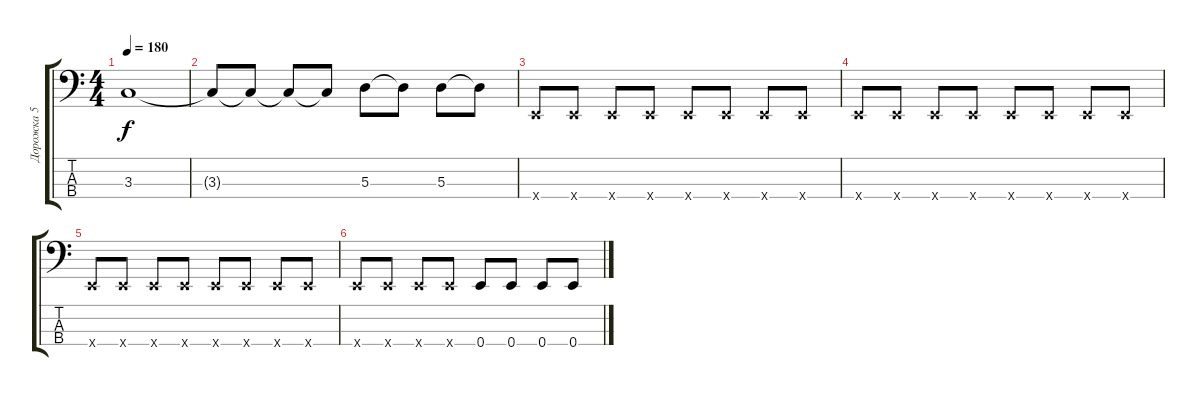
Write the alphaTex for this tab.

\track ("Дорожка 5" "Дорожка 5") {instrument electricbasspick}
\staff {score tabs}
\tuning (G2 D2 A1 E1) {hide}
\ts (4 4)
\tempo 180
\clef f4
\ks c
3.3.1{dy f} |
3.3{t}.8 3.3{t}.8 3.3{t}.8 3.3{t}.8 5.3.8 5.3{t}.8 5.3.8 5.3{t}.8 |
0.4{x}.8 0.4{x}.8 0.4{x}.8 0.4{x}.8 0.4{x}.8 0.4{x}.8 0.4{x}.8 0.4{x}.8 |
0.4{x}.8 0.4{x}.8 0.4{x}.8 0.4{x}.8 0.4{x}.8 0.4{x}.8 0.4{x}.8 0.4{x}.8 |
0.4{x}.8 0.4{x}.8 0.4{x}.8 0.4{x}.8 0.4{x}.8 0.4{x}.8 0.4{x}.8 0.4{x}.8 |
0.4{x}.8 0.4{x}.8 0.4{x}.8 0.4{x}.8 0.4.8 0.4.8 0.4.8 0.4.8
